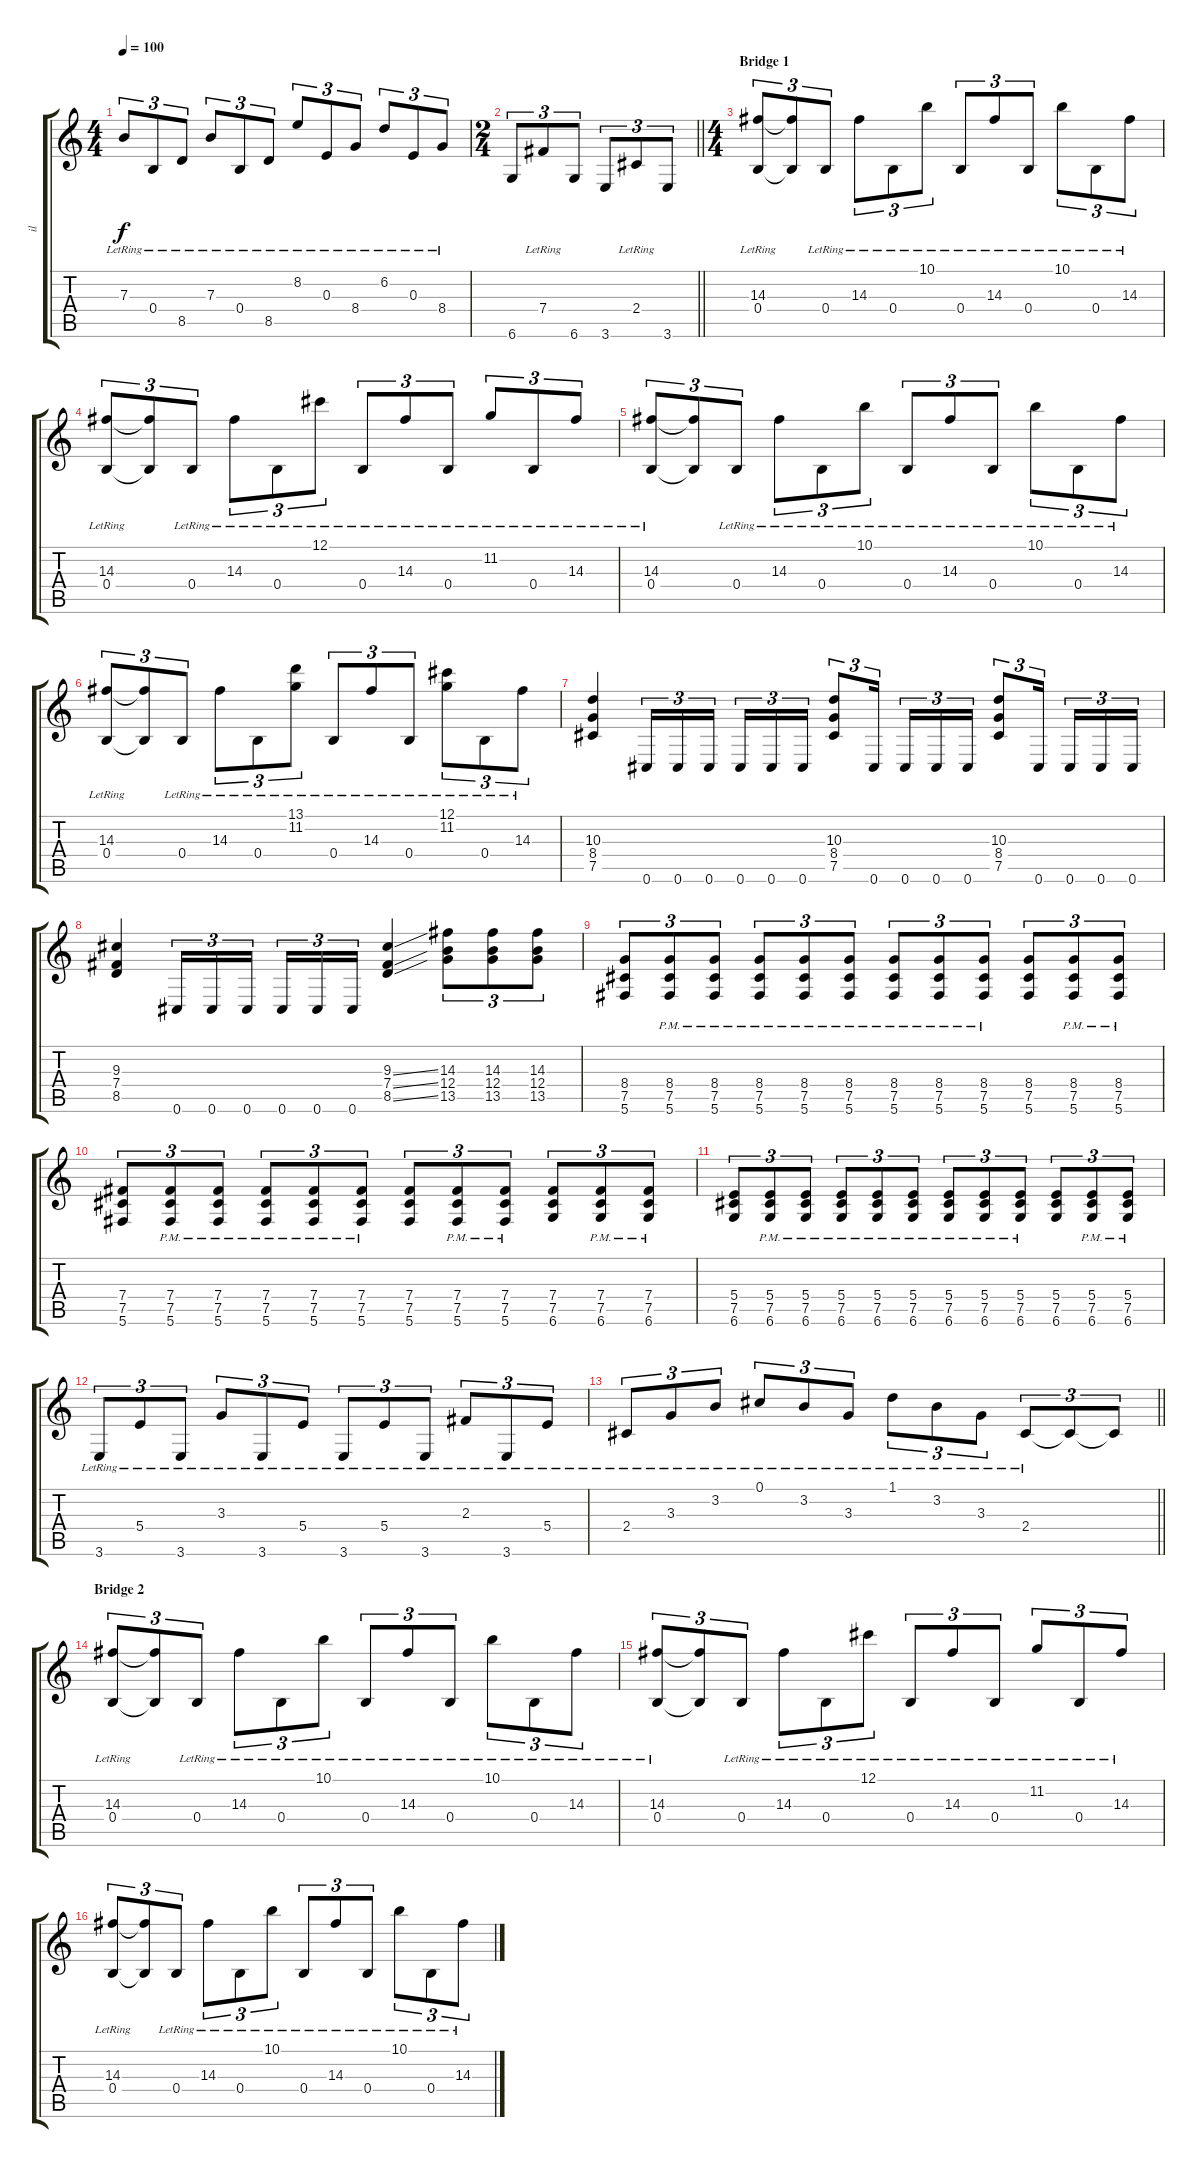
\track ("il" "il") {instrument distortionguitar}
\staff {score tabs}
\tuning (Db4 Ab3 E3 B2 Gb2 Db2) {hide}
\ts (4 4)
\tempo 100
\clef g2
\ks c
7.3{lr}.8{tu (3 2) dy f} 0.4{lr}.8{tu (3 2)} 8.5{lr}.8{tu (3 2)} 7.3{lr}.8{tu (3 2)} 0.4{lr}.8{tu (3 2)} 8.5{lr}.8{tu (3 2)} 8.2{lr}.8{tu (3 2)} 0.3{lr}.8{tu (3 2)} 8.4{lr}.8{tu (3 2)} 6.2{lr}.8{tu (3 2)} 0.3{lr}.8{tu (3 2)} 8.4{lr}.8{tu (3 2)} |
\ts (2 4)
\barLineRight lightlight
6.6.8{tu (3 2)} 7.4{lr}.8{tu (3 2)} 6.6.8{tu (3 2)} 3.6.8{tu (3 2)} 2.4{lr}.8{tu (3 2)} 3.6.8{tu (3 2)} |
\ts (4 4)
\section ("" "Bridge 1")
(14.3{lr} 0.4{lr}).8{tu (3 2)} (14.3{t} 0.4{t}).8{tu (3 2)} 0.4{lr}.8{tu (3 2)} 14.3{lr}.8{tu (3 2)} 0.4{lr}.8{tu (3 2)} 10.1{lr}.8{tu (3 2)} 0.4{lr}.8{tu (3 2)} 14.3{lr}.8{tu (3 2)} 0.4{lr}.8{tu (3 2)} 10.1{lr}.8{tu (3 2)} 0.4{lr}.8{tu (3 2)} 14.3{lr}.8{tu (3 2)} |
(14.3{lr} 0.4{lr}).8{tu (3 2)} (14.3{t} 0.4{t}).8{tu (3 2)} 0.4{lr}.8{tu (3 2)} 14.3{lr}.8{tu (3 2)} 0.4{lr}.8{tu (3 2)} 12.1{lr}.8{tu (3 2)} 0.4{lr}.8{tu (3 2)} 14.3{lr}.8{tu (3 2)} 0.4{lr}.8{tu (3 2)} 11.2{lr}.8{tu (3 2)} 0.4{lr}.8{tu (3 2)} 14.3{lr}.8{tu (3 2)} |
(14.3{lr} 0.4{lr}).8{tu (3 2)} (14.3{t} 0.4{t}).8{tu (3 2)} 0.4{lr}.8{tu (3 2)} 14.3{lr}.8{tu (3 2)} 0.4{lr}.8{tu (3 2)} 10.1{lr}.8{tu (3 2)} 0.4{lr}.8{tu (3 2)} 14.3{lr}.8{tu (3 2)} 0.4{lr}.8{tu (3 2)} 10.1{lr}.8{tu (3 2)} 0.4{lr}.8{tu (3 2)} 14.3{lr}.8{tu (3 2)} |
(14.3{lr} 0.4{lr}).8{tu (3 2)} (14.3{t} 0.4{t}).8{tu (3 2)} 0.4{lr}.8{tu (3 2)} 14.3{lr}.8{tu (3 2)} 0.4{lr}.8{tu (3 2)} (13.1{lr} 11.2{lr}).8{tu (3 2)} 0.4{lr}.8{tu (3 2)} 14.3{lr}.8{tu (3 2)} 0.4{lr}.8{tu (3 2)} (12.1{lr} 11.2{lr}).8{tu (3 2)} 0.4{lr}.8{tu (3 2)} 14.3{lr}.8{tu (3 2)} |
(10.3 8.4 7.5).4 0.6.16{tu (3 2)} 0.6.16{tu (3 2)} 0.6.16{tu (3 2) beam splitsecondary} 0.6.16{tu (3 2)} 0.6.16{tu (3 2)} 0.6.16{tu (3 2)} (10.3 8.4 7.5).8{tu (3 2)} 0.6.16{tu (3 2) beam splitsecondary} 0.6.16{tu (3 2)} 0.6.16{tu (3 2)} 0.6.16{tu (3 2)} (10.3 8.4 7.5).8{tu (3 2)} 0.6.16{tu (3 2) beam splitsecondary} 0.6.16{tu (3 2)} 0.6.16{tu (3 2)} 0.6.16{tu (3 2)} |
(9.3 7.4 8.5).4 0.6.16{tu (3 2)} 0.6.16{tu (3 2)} 0.6.16{tu (3 2) beam splitsecondary} 0.6.16{tu (3 2)} 0.6.16{tu (3 2)} 0.6.16{tu (3 2)} (9.3{ss} 7.4{ss} 8.5{ss}).4 (14.3 12.4 13.5).8{tu (3 2)} (14.3 12.4 13.5).8{tu (3 2)} (14.3 12.4 13.5).8{tu (3 2)} |
(8.4 7.5 5.6).8{tu (3 2)} (8.4 7.5{pm} 5.6{pm}).8{tu (3 2)} (8.4 7.5{pm} 5.6{pm}).8{tu (3 2)} (8.4 7.5{pm} 5.6{pm}).8{tu (3 2)} (8.4 7.5{pm} 5.6{pm}).8{tu (3 2)} (8.4 7.5{pm} 5.6{pm}).8{tu (3 2)} (8.4 7.5{pm} 5.6{pm}).8{tu (3 2)} (8.4 7.5{pm} 5.6{pm}).8{tu (3 2)} (8.4 7.5{pm} 5.6{pm}).8{tu (3 2)} (8.4 7.5 5.6).8{tu (3 2)} (8.4 7.5{pm} 5.6{pm}).8{tu (3 2)} (8.4 7.5{pm} 5.6{pm}).8{tu (3 2)} |
(7.4 7.5 5.6).8{tu (3 2)} (7.4 7.5{pm} 5.6{pm}).8{tu (3 2)} (7.4 7.5{pm} 5.6{pm}).8{tu (3 2)} (7.4 7.5{pm} 5.6{pm}).8{tu (3 2)} (7.4 7.5{pm} 5.6{pm}).8{tu (3 2)} (7.4 7.5{pm} 5.6{pm}).8{tu (3 2)} (7.4 7.5 5.6).8{tu (3 2)} (7.4 7.5{pm} 5.6{pm}).8{tu (3 2)} (7.4 7.5{pm} 5.6{pm}).8{tu (3 2)} (7.4 7.5 6.6).8{tu (3 2)} (7.4 7.5{pm} 6.6{pm}).8{tu (3 2)} (7.4 7.5{pm} 6.6{pm}).8{tu (3 2)} |
(5.4 7.5 6.6).8{tu (3 2)} (5.4 7.5{pm} 6.6{pm}).8{tu (3 2)} (5.4 7.5{pm} 6.6{pm}).8{tu (3 2)} (5.4 7.5{pm} 6.6{pm}).8{tu (3 2)} (5.4 7.5{pm} 6.6{pm}).8{tu (3 2)} (5.4 7.5{pm} 6.6{pm}).8{tu (3 2)} (5.4 7.5{pm} 6.6{pm}).8{tu (3 2)} (5.4 7.5{pm} 6.6{pm}).8{tu (3 2)} (5.4 7.5{pm} 6.6{pm}).8{tu (3 2)} (5.4 7.5 6.6).8{tu (3 2)} (5.4 7.5{pm} 6.6{pm}).8{tu (3 2)} (5.4 7.5{pm} 6.6{pm}).8{tu (3 2)} |
3.6{lr}.8{tu (3 2)} 5.4{lr}.8{tu (3 2)} 3.6{lr}.8{tu (3 2)} 3.3{lr}.8{tu (3 2)} 3.6{lr}.8{tu (3 2)} 5.4{lr}.8{tu (3 2)} 3.6{lr}.8{tu (3 2)} 5.4{lr}.8{tu (3 2)} 3.6{lr}.8{tu (3 2)} 2.3{lr}.8{tu (3 2)} 3.6{lr}.8{tu (3 2)} 5.4{lr}.8{tu (3 2)} |
\barLineRight lightlight
2.4{lr}.8{tu (3 2)} 3.3{lr}.8{tu (3 2)} 3.2{lr}.8{tu (3 2)} 0.1{lr}.8{tu (3 2)} 3.2{lr}.8{tu (3 2)} 3.3{lr}.8{tu (3 2)} 1.1{lr}.8{tu (3 2)} 3.2{lr}.8{tu (3 2)} 3.3{lr}.8{tu (3 2)} 2.4{lr}.8{tu (3 2)} 2.4{t}.8{tu (3 2)} 2.4{t}.8{tu (3 2)} |
\section ("" "Bridge 2")
(14.3{lr} 0.4{lr}).8{tu (3 2)} (14.3{t} 0.4{t}).8{tu (3 2)} 0.4{lr}.8{tu (3 2)} 14.3{lr}.8{tu (3 2)} 0.4{lr}.8{tu (3 2)} 10.1{lr}.8{tu (3 2)} 0.4{lr}.8{tu (3 2)} 14.3{lr}.8{tu (3 2)} 0.4{lr}.8{tu (3 2)} 10.1{lr}.8{tu (3 2)} 0.4{lr}.8{tu (3 2)} 14.3{lr}.8{tu (3 2)} |
(14.3{lr} 0.4{lr}).8{tu (3 2)} (14.3{t} 0.4{t}).8{tu (3 2)} 0.4{lr}.8{tu (3 2)} 14.3{lr}.8{tu (3 2)} 0.4{lr}.8{tu (3 2)} 12.1{lr}.8{tu (3 2)} 0.4{lr}.8{tu (3 2)} 14.3{lr}.8{tu (3 2)} 0.4{lr}.8{tu (3 2)} 11.2{lr}.8{tu (3 2)} 0.4{lr}.8{tu (3 2)} 14.3{lr}.8{tu (3 2)} |
(14.3{lr} 0.4{lr}).8{tu (3 2)} (14.3{t} 0.4{t}).8{tu (3 2)} 0.4{lr}.8{tu (3 2)} 14.3{lr}.8{tu (3 2)} 0.4{lr}.8{tu (3 2)} 10.1{lr}.8{tu (3 2)} 0.4{lr}.8{tu (3 2)} 14.3{lr}.8{tu (3 2)} 0.4{lr}.8{tu (3 2)} 10.1{lr}.8{tu (3 2)} 0.4{lr}.8{tu (3 2)} 14.3{lr}.8{tu (3 2)}
